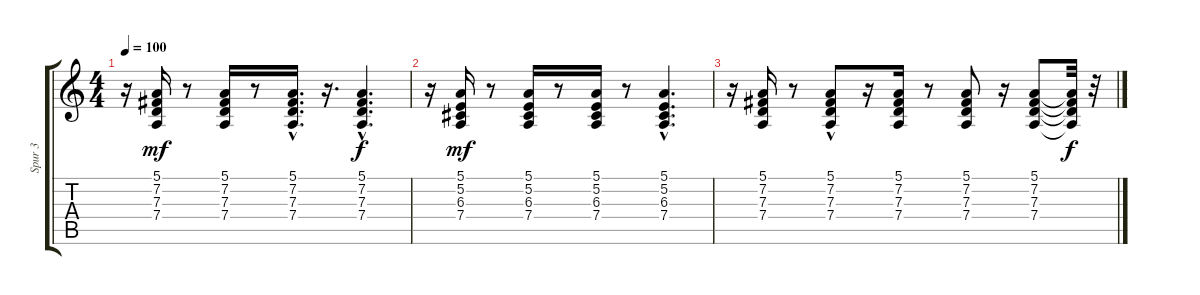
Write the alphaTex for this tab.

\track ("Spur 3" "Spur 3") {instrument brightacousticpiano}
\staff {score tabs}
\tuning (E4 B3 G3 D3 A2 E2) {hide}
\ts (4 4)
\tempo 100
\clef g2
\ks c
r.16{dy mf} (5.1 7.2 7.3 7.4).16 r.8 (5.1 7.2 7.3 7.4).16 r.8 (5.1 7.2{hac} 7.3{hac} 7.4{hac}).16{d} r.16{d} (5.1 7.2{hac} 7.3{hac} 7.4{hac}).4{d dy f} |
r.16 (5.1 5.2 6.3 7.4).16{dy mf} r.8 (5.1 5.2 6.3 7.4).16 r.8 (5.1 5.2 6.3 7.4).16 r.8 (5.1 5.2 6.3{hac} 7.4).4{d} |
r.16 (5.1 7.2 7.3 7.4).16 r.8 (5.1{hac} 7.2 7.3 7.4).8 r.16 (5.1 7.2 7.3 7.4).16 r.8 (5.1 7.2 7.3 7.4).8 r.16 (5.1 7.2 7.3 7.4).8 (5.1{t} 7.2{t} 7.3{t} 7.4{t}).32{dy f} r.32
